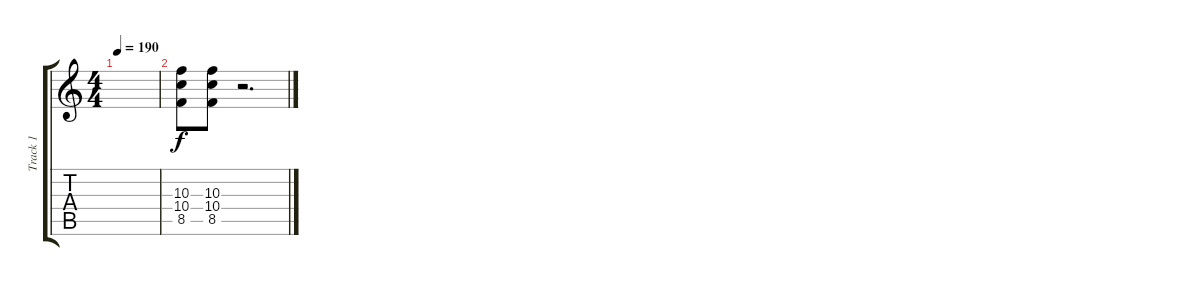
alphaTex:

\track ("Track 1" "Track 1") {instrument acousticguitarsteel}
\staff {score tabs}
\tuning (E4 B3 G3 D3 A2 E2) {hide}
\ts (4 4)
\tempo 190
\clef g2
\ks c
|
(10.3 10.4 8.5).8 (10.3 10.4 8.5).8 r.2{d}
